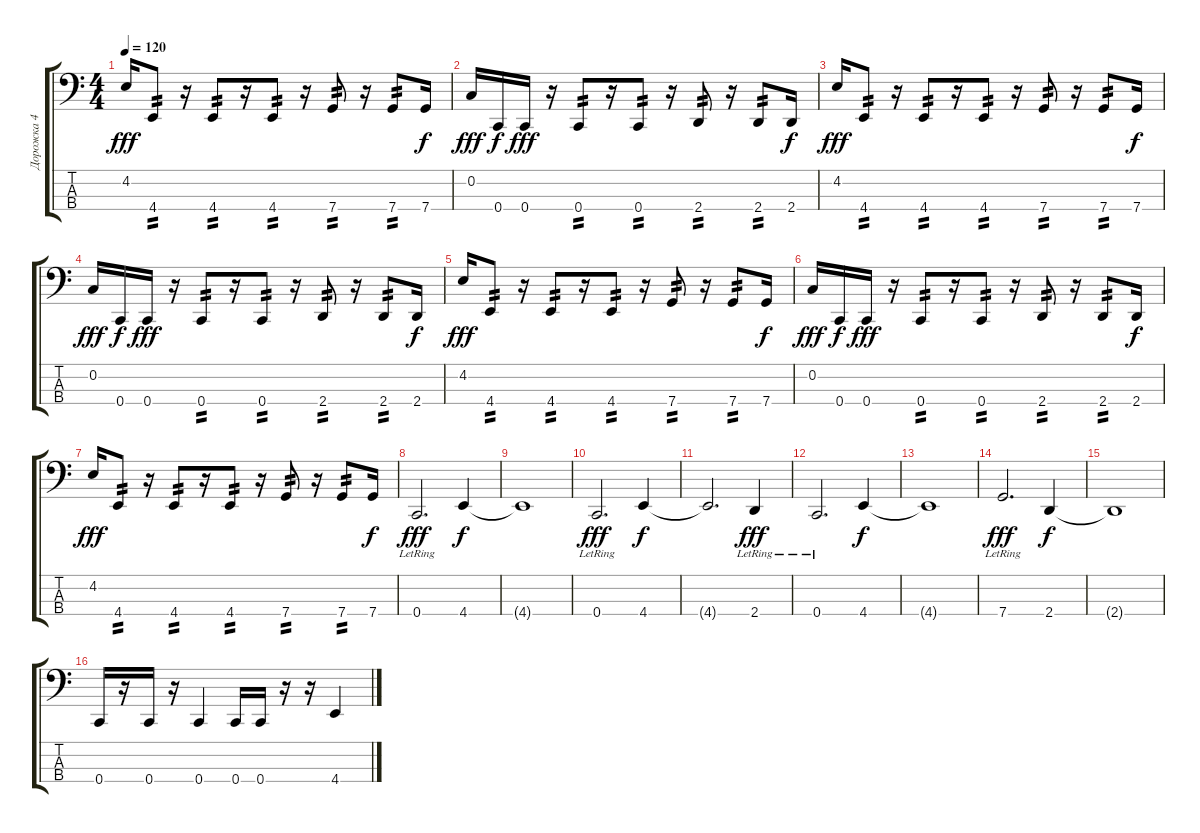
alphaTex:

\track ("Дорожка 4" "Дорожка 4") {instrument electricbassfinger}
\staff {score tabs}
\tuning (F2 C2 G1 C1) {hide}
\ts (4 4)
\tempo 120
\clef f4
\ks c
4.2.16{dy fff} 4.4.8{tp 2} r.16 4.4.8{tp 2} r.16 4.4.8{tp 2} r.16 7.4.8{tp 2} r.16 7.4.8{tp 2} 7.4.16{dy f} |
0.2.16{dy fff} 0.4.16{dy f} 0.4.16{dy fff} r.16 0.4.8{tp 2} r.16 0.4.8{tp 2} r.16 2.4.8{tp 2} r.16 2.4.8{tp 2} 2.4.16{dy f} |
4.2.16{dy fff} 4.4.8{tp 2} r.16 4.4.8{tp 2} r.16 4.4.8{tp 2} r.16 7.4.8{tp 2} r.16 7.4.8{tp 2} 7.4.16{dy f} |
0.2.16{dy fff} 0.4.16{dy f} 0.4.16{dy fff} r.16 0.4.8{tp 2} r.16 0.4.8{tp 2} r.16 2.4.8{tp 2} r.16 2.4.8{tp 2} 2.4.16{dy f} |
4.2.16{dy fff} 4.4.8{tp 2} r.16 4.4.8{tp 2} r.16 4.4.8{tp 2} r.16 7.4.8{tp 2} r.16 7.4.8{tp 2} 7.4.16{dy f} |
0.2.16{dy fff} 0.4.16{dy f} 0.4.16{dy fff} r.16 0.4.8{tp 2} r.16 0.4.8{tp 2} r.16 2.4.8{tp 2} r.16 2.4.8{tp 2} 2.4.16{dy f} |
4.2.16{dy fff} 4.4.8{tp 2} r.16 4.4.8{tp 2} r.16 4.4.8{tp 2} r.16 7.4.8{tp 2} r.16 7.4.8{tp 2} 7.4.16{dy f} |
0.4{lr}.2{d dy fff} 4.4.4{dy f} |
4.4{t}.1 |
0.4{lr}.2{d dy fff} 4.4.4{dy f} |
4.4{t}.2{d} 2.4{lr}.4{dy fff} |
0.4{lr}.2{d} 4.4.4{dy f} |
4.4{t}.1 |
7.4{lr}.2{d dy fff} 2.4.4{dy f} |
2.4{t}.1 |
0.4.16 r.16 0.4.16 r.16 0.4.4 0.4.16 0.4.16 r.16 r.16 4.4.4
